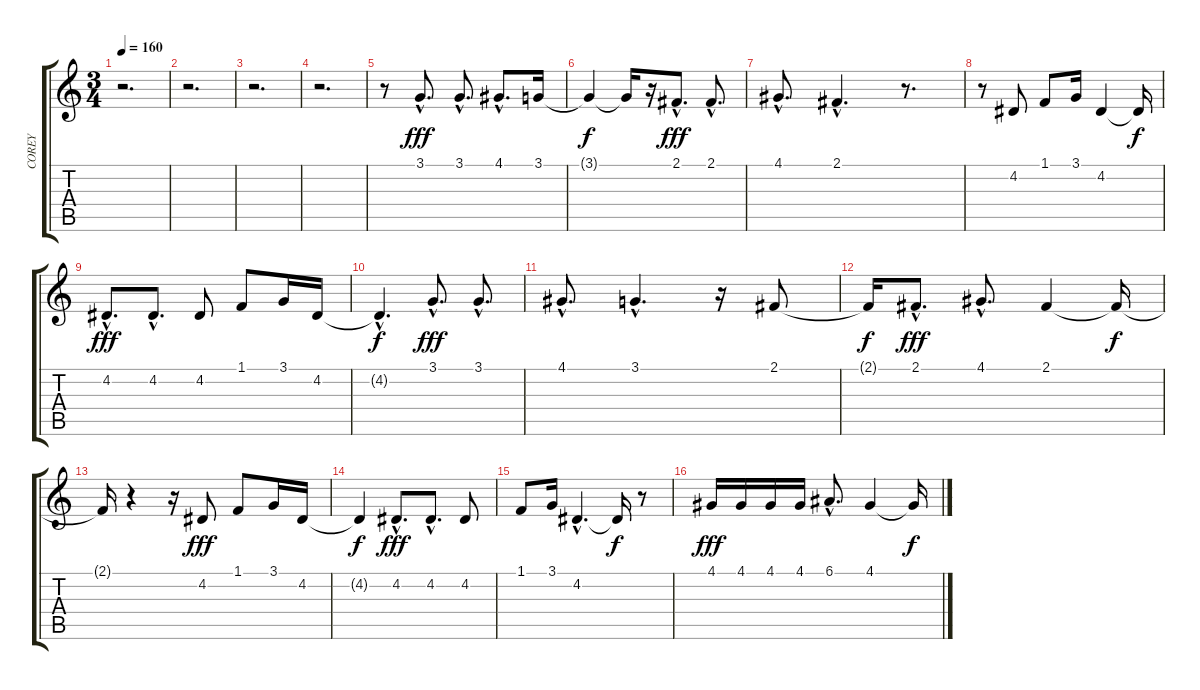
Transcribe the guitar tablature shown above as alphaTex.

\track ("COREY" "COREY") {instrument altosax}
\staff {score tabs}
\tuning (E4 B3 G3 D3 A2 E2) {hide}
\ts (3 4)
\tempo 160
\clef g2
\ks c
r.2{d dy f} |
r.2{d} |
r.2{d} |
r.2{d} |
r.8 3.1{hac}.8{d dy fff} 3.1{hac}.8{d} 4.1{hac}.8{d} 3.1.16 |
3.1{t}.4{dy f} 3.1{t}.16 r.16 2.1{hac}.8{d dy fff} 2.1{hac}.8{d} |
4.1{hac}.8{d} 2.1{hac}.4{d} r.8{d} |
r.8 4.2.8 1.1.8 3.1.16 4.2.4 4.2{t}.16{dy f} |
4.2{hac}.8{d dy fff} 4.2{hac}.8{d} 4.2.8 1.1.8 3.1.16 4.2.16 |
4.2{hac t}.4{d dy f} 3.1{hac}.8{d dy fff} 3.1{hac}.8{d} |
4.1{hac}.8{d} 3.1{hac}.4{d} r.16 2.1.8 |
2.1{t}.16{dy f} 2.1{hac}.8{d dy fff} 4.1{hac}.8{d} 2.1.4 2.1{t}.16{dy f} |
2.1{t}.16 r.4 r.16 4.2.8{dy fff} 1.1.8 3.1.16 4.2.16 |
4.2{t}.4{dy f} 4.2{hac}.8{d dy fff} 4.2{hac}.8{d} 4.2.8 |
1.1.8 3.1.16 4.2{hac}.4{d} 4.2{t}.16{dy f} r.8 |
4.1.16{dy fff} 4.1.16 4.1.16 4.1.16 6.1{hac}.8{d} 4.1.4 4.1{t}.16{dy f}
